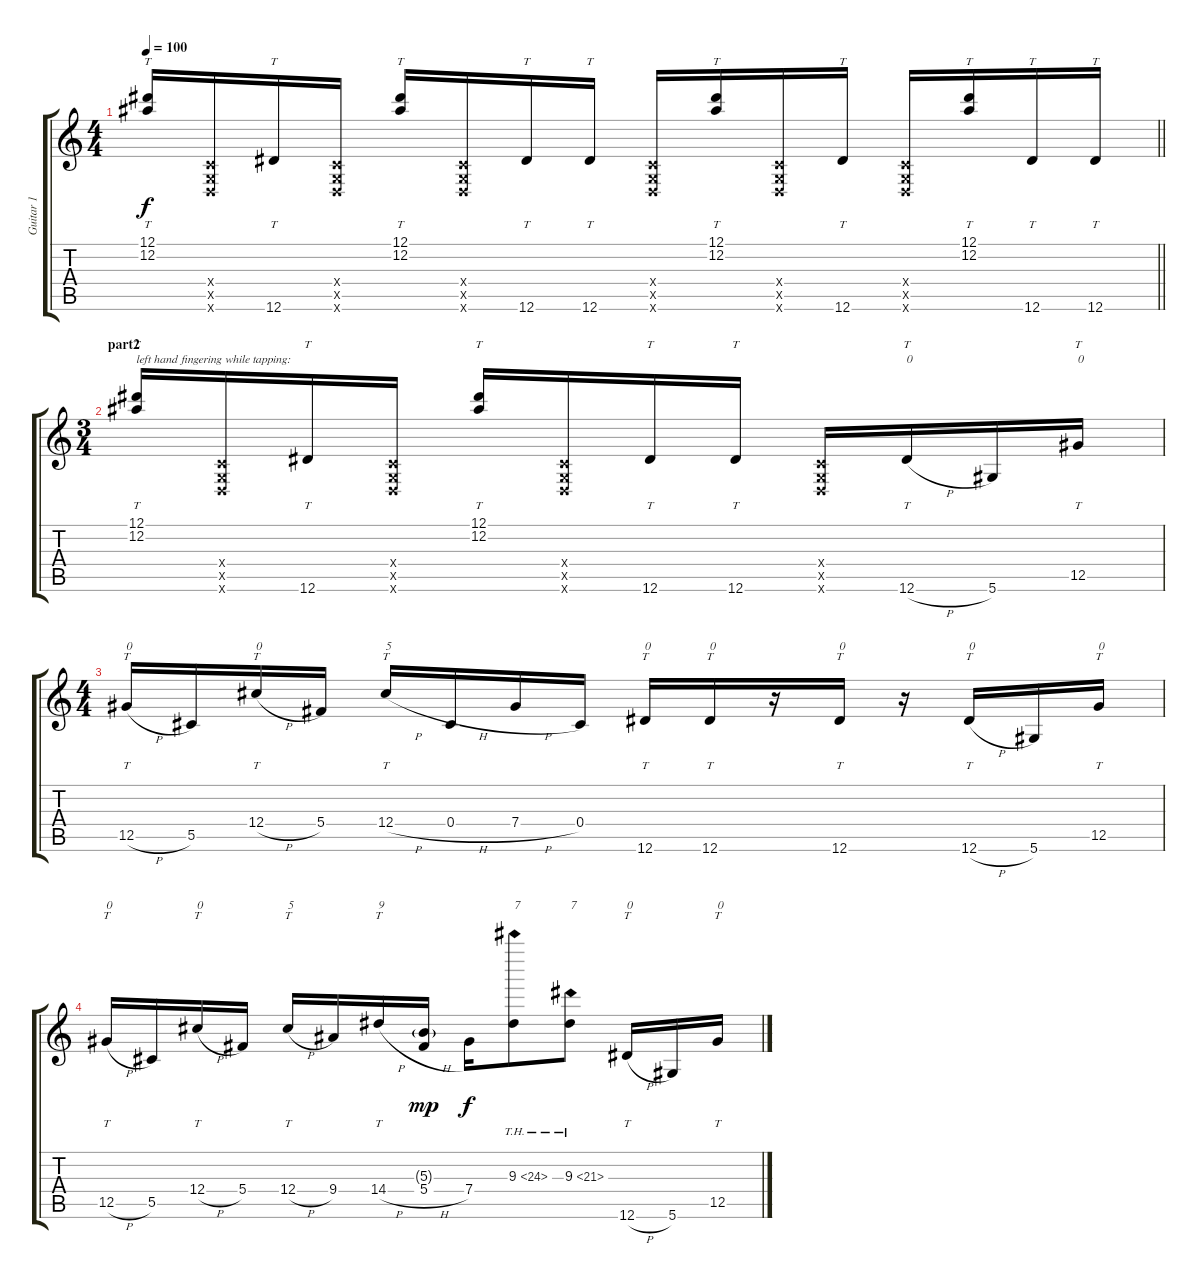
\track ("Guitar 1" "Guitar 1") {instrument overdrivenguitar}
\staff {score tabs}
\tuning (Eb4 Bb3 Gb3 Db3 Ab2 Eb2) {hide}
\ts (4 4)
\tempo 100
\clef g2
\barLineRight lightlight
\ks c
(12.1 12.2).16{tt dy f} (-1.4{x} -1.5{x} -1.6{x}).16 12.6.16{tt} (-1.4{x} -1.5{x} -1.6{x}).16 (12.1 12.2).16{tt} (-1.4{x} -1.5{x} -1.6{x}).16 12.6.16{tt} 12.6.16{tt} (-1.4{x} -1.5{x} -1.6{x}).16 (12.1 12.2).16{tt} (-1.4{x} -1.5{x} -1.6{x}).16 12.6.16{tt} (-1.4{x} -1.5{x} -1.6{x}).16 (12.1 12.2).16{tt} 12.6.16{tt} 12.6.16{tt} |
\ts (3 4)
\section ("" "part2")
(12.1 12.2).16{tt txt "left hand fingering while tapping:"} (-1.4{x} -1.5{x} -1.6{x}).16 12.6.16{tt} (-1.4{x} -1.5{x} -1.6{x}).16 (12.1 12.2).16{tt} (-1.4{x} -1.5{x} -1.6{x}).16 12.6.16{tt} 12.6.16{tt} (-1.4{x} -1.5{x} -1.6{x}).16 12.6{h}.16{tt txt "0"} 5.6.16 12.5.16{tt txt "0"} |
\ts (4 4)
12.5{h}.16{tt txt "0"} 5.5.16 12.4{h}.16{tt txt "0"} 5.4.16 12.4{h}.16{tt txt "5"} 0.4{h}.16 7.4{h}.16 0.4.16 12.6.16{tt txt "0"} 12.6.16{tt txt "0"} r.16 12.6.16{tt txt "0"} r.16 12.6{h}.16{tt txt "0"} 5.6.16 12.5.16{tt txt "0"} |
12.5{h}.16{tt txt "0"} 5.5.16 12.4{h}.16{tt txt "0"} 5.4.16 12.4{h}.16{tt txt "5"} 9.4.16 14.4{h}.16{tt txt "9"} (5.3{g} 5.4{h}).16{dy mp} 7.4.16{dy f} 9.3{th 15}.8{txt "7"} 9.3{th 12}.8{txt "7"} 12.6{h}.16{tt txt "0"} 5.6.16 12.5.16{tt txt "0"}
